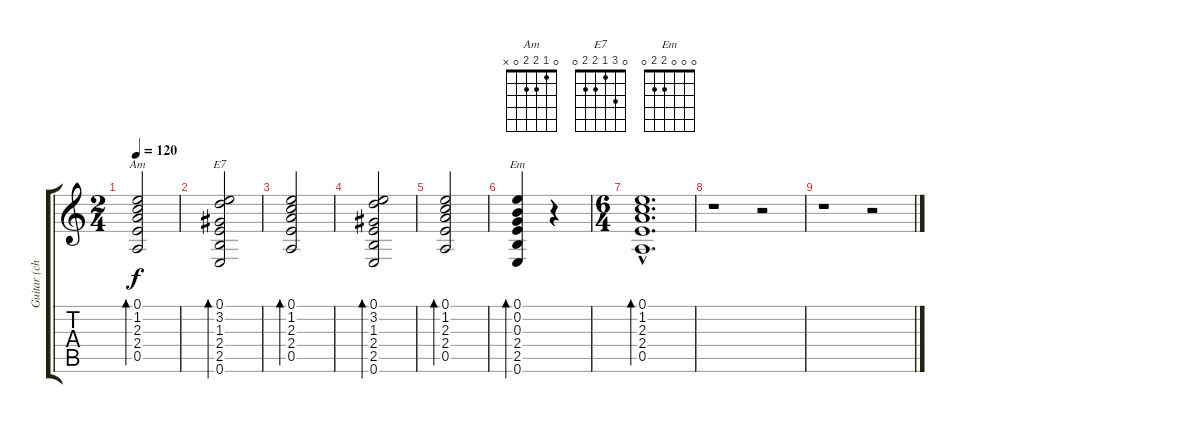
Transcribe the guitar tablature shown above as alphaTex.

\track ("Guitar (chords)" "Guitar (ch") {instrument acousticguitarsteel}
\staff {score tabs}
\tuning (E4 B3 G3 D3 A2 E2) {hide}
\chord ("Am" 0 1 2 2 0 x)
\chord ("E7" 0 3 1 2 2 0)
\chord ("Em" 0 0 0 2 2 0)
\ts (2 4)
\tempo 120
\clef g2
\ks c
(0.1 1.2 2.3 2.4 0.5).2{bd 120 ch "Am" dy f} |
(0.1 3.2 1.3 2.4 2.5 0.6).2{bd 120 ch "E7"} |
(0.1 1.2 2.3 2.4 0.5).2{bd 120} |
(0.1 3.2 1.3 2.4 2.5 0.6).2{bd 120} |
(0.1 1.2 2.3 2.4 0.5).2{bd 120} |
(0.1 0.2 0.3 2.4 2.5 0.6).4{bd 120 ch "Em"} r.4 |
\ts (6 4)
(0.1{hac} 1.2{hac} 2.3{hac} 2.4{hac} 0.5{hac}).1{d bd 120} |
r.1 r.2 |
r.1 r.2
